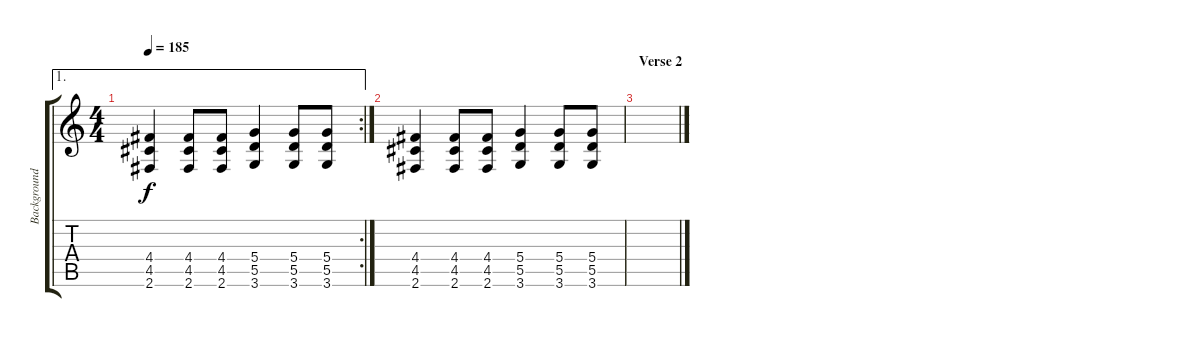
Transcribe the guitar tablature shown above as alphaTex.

\track ("Background guitar" "Background") {instrument distortionguitar}
\staff {score tabs}
\tuning (E4 B3 G3 D3 A2 E2) {hide}
\ae 1
\rc 2
\ts (4 4)
\tempo 185
\clef g2
\ks c
(4.4 4.5 2.6).4{dy f} (4.4 4.5 2.6).8 (4.4 4.5 2.6).8 (5.4 5.5 3.6).4 (5.4 5.5 3.6).8 (5.4 5.5 3.6).8 |
(4.4 4.5 2.6).4 (4.4 4.5 2.6).8 (4.4 4.5 2.6).8 (5.4 5.5 3.6).4 (5.4 5.5 3.6).8 (5.4 5.5 3.6).8 |
\section ("" "Verse 2")
